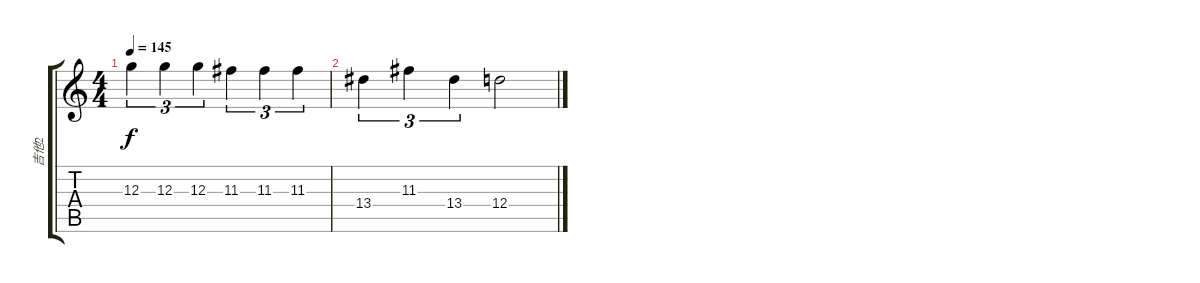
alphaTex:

\track ("吉他2" "吉他2") {instrument electricguitarjazz}
\staff {score tabs}
\tuning (E4 B3 G3 D3 A2 E2) {hide}
\ts (4 4)
\tempo 145
\clef g2
\ks c
12.3.4{tu (3 2) dy f} 12.3.4{tu (3 2)} 12.3.4{tu (3 2)} 11.3.4{tu (3 2)} 11.3.4{tu (3 2)} 11.3.4{tu (3 2)} |
13.4.4{tu (3 2)} 11.3.4{tu (3 2)} 13.4.4{tu (3 2)} 12.4.2
